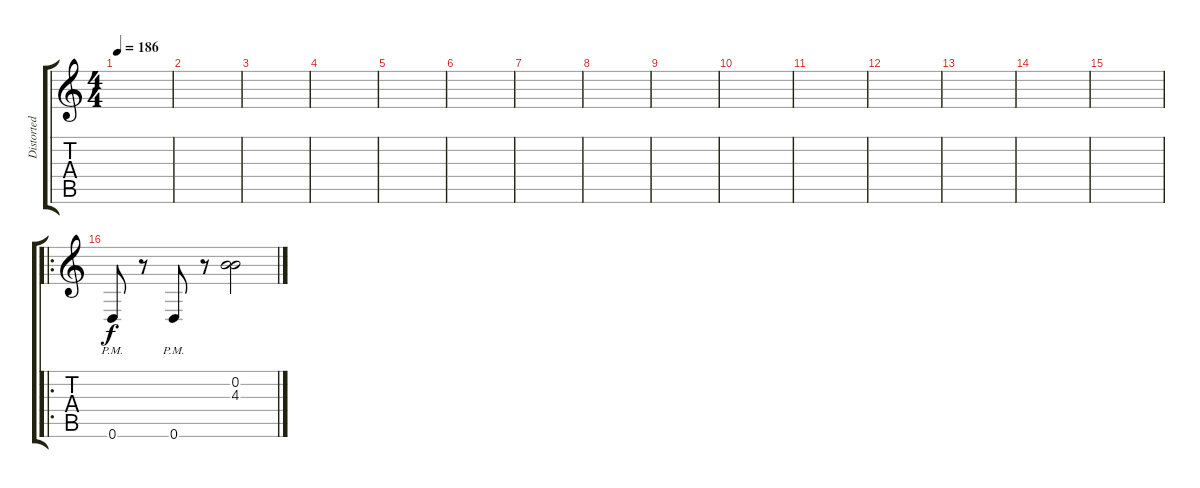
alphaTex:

\track ("Distorted Guitar 1" "Distorted ") {instrument distortionguitar}
\staff {score tabs}
\tuning (E4 B3 G3 D3 A2 D2) {hide}
\ts (4 4)
\tempo 186
\clef g2
\ks c
|
|
|
|
|
|
|
|
|
|
|
|
|
|
|
\ro
0.6{pm}.8 r.8 0.6{pm}.8 r.8 (0.2 4.3).2
